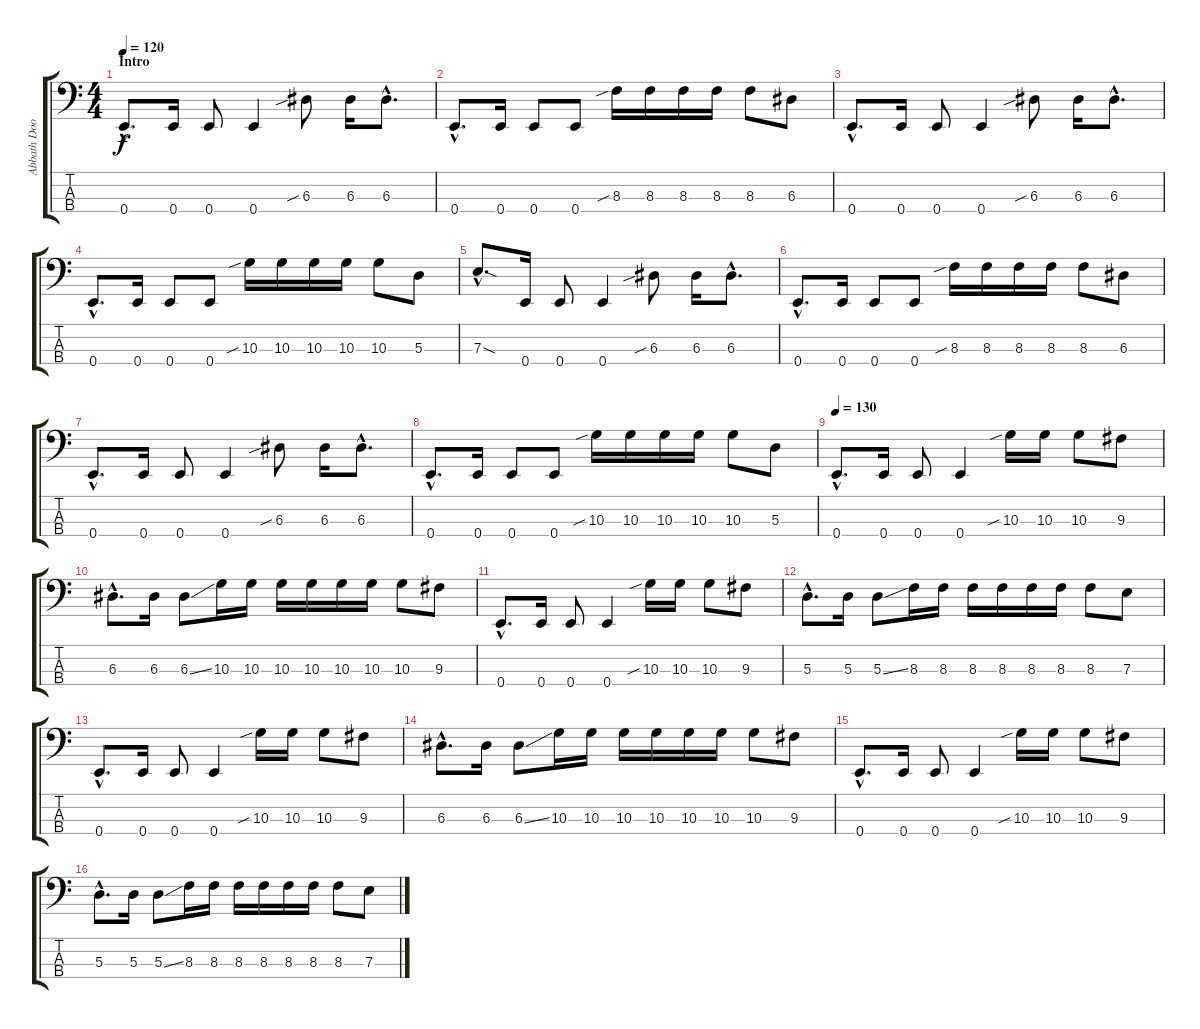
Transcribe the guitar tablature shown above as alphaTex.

\track ("Abbath Doom Occulta" "Abbath Doo") {instrument electricbasspick}
\staff {score tabs}
\tuning (G2 D2 A1 E1) {hide}
\ts (4 4)
\section ("" "Intro")
\tempo 120
\tempo 124
\tempo 120
\clef f4
\ks c
0.4{hac}.8{d dy f instrument electricbasspick} 0.4.16 0.4.8 0.4.4 6.3{sib}.8 6.3.16 6.3{hac}.8{d} |
0.4{hac}.8{d} 0.4.16 0.4.8 0.4.8 8.3{sib}.16 8.3.16 8.3.16 8.3.16 8.3.8 6.3.8 |
0.4{hac}.8{d} 0.4.16 0.4.8 0.4.4 6.3{sib}.8 6.3.16 6.3{hac}.8{d} |
0.4{hac}.8{d} 0.4.16 0.4.8 0.4.8 10.3{sib}.16 10.3.16 10.3.16 10.3.16 10.3.8 5.3.8 |
7.3{sod hac}.8{d} 0.4.16 0.4.8 0.4.4 6.3{sib}.8 6.3.16 6.3{hac}.8{d} |
0.4{hac}.8{d} 0.4.16 0.4.8 0.4.8 8.3{sib}.16 8.3.16 8.3.16 8.3.16 8.3.8 6.3.8 |
0.4{hac}.8{d} 0.4.16 0.4.8 0.4.4 6.3{sib}.8 6.3.16 6.3{hac}.8{d} |
0.4{hac}.8{d} 0.4.16 0.4.8 0.4.8 10.3{sib}.16 10.3.16 10.3.16 10.3.16 10.3.8 5.3.8 |
\tempo 130
0.4{hac}.8{d} 0.4.16 0.4.8 0.4.4 10.3{sib}.16 10.3.16 10.3.8 9.3.8 |
6.3{hac}.8{d} 6.3.16 6.3{ss}.8 10.3.16 10.3.16 10.3.16 10.3.16 10.3.16 10.3.16 10.3.8 9.3.8 |
0.4{hac}.8{d} 0.4.16 0.4.8 0.4.4 10.3{sib}.16 10.3.16 10.3.8 9.3.8 |
5.3{hac}.8{d} 5.3.16 5.3{ss}.8 8.3.16 8.3.16 8.3.16 8.3.16 8.3.16 8.3.16 8.3.8 7.3.8 |
0.4{hac}.8{d} 0.4.16 0.4.8 0.4.4 10.3{sib}.16 10.3.16 10.3.8 9.3.8 |
6.3{hac}.8{d} 6.3.16 6.3{ss}.8 10.3.16 10.3.16 10.3.16 10.3.16 10.3.16 10.3.16 10.3.8 9.3.8 |
0.4{hac}.8{d} 0.4.16 0.4.8 0.4.4 10.3{sib}.16 10.3.16 10.3.8 9.3.8 |
5.3{hac}.8{d} 5.3.16 5.3{ss}.8 8.3.16 8.3.16 8.3.16 8.3.16 8.3.16 8.3.16 8.3.8 7.3.8
